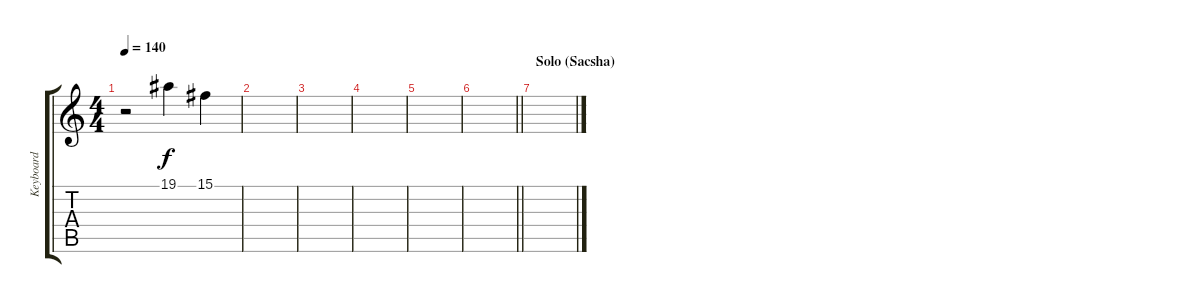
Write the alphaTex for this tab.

\track ("Keyboard" "Keyboard") {instrument acousticgrandpiano}
\staff {score tabs}
\tuning (Eb4 Bb3 Gb3 Db3 Ab2 Eb2) {hide}
\ts (4 4)
\tempo 140
\clef g2
\ks c
r.2{dy f} 19.1.4 15.1.4 |
|
|
|
|
\barLineRight lightlight
|
\section ("" "Solo (Sacsha)")
